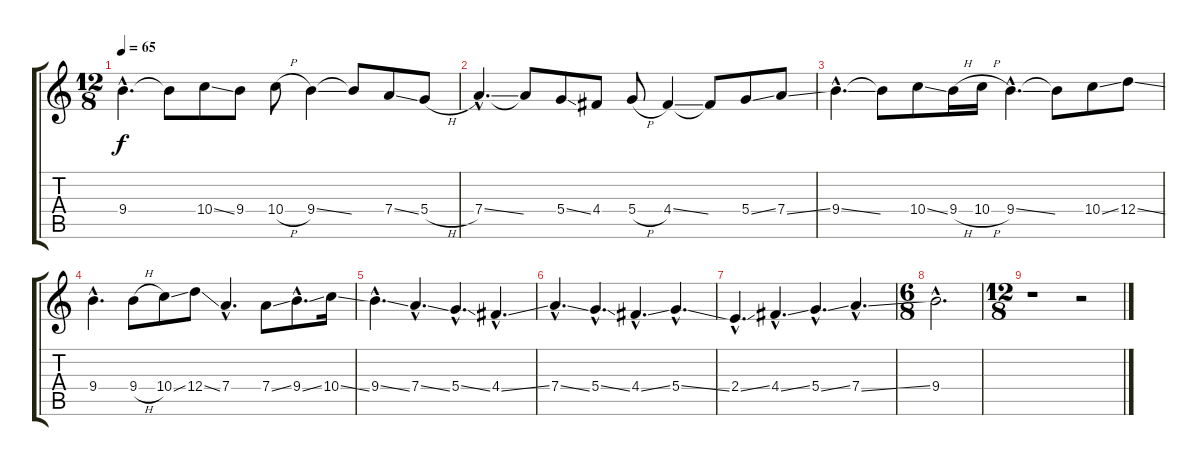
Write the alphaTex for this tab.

\track "" {instrument distortionguitar}
\staff {score tabs}
\tuning (E4 B3 G3 D3 A2 E2) {hide}
\ts (12 8)
\tempo 65
\clef g2
\ks c
9.4{hac}.4{d dy f instrument distortionguitar} 9.4{t}.8 10.4{ss}.8 9.4.8 10.4{h}.8 9.4{ss}.4 9.4{t}.8 7.4{ss}.8 5.4{h}.8 |
7.4{ss hac}.4{d} 7.4{t}.8 5.4{ss}.8 4.4.8 5.4{h}.8 4.4{ss}.4 4.4{t}.8 5.4{ss}.8 7.4{ss}.8 |
9.4{ss hac}.4{d} 9.4{t}.8 10.4{ss}.8 9.4{h}.16 10.4{h}.16 9.4{ss hac}.4{d} 9.4{t}.8 10.4{ss}.8 12.4{ss}.8 |
9.4{hac}.4{d} 9.4{h}.8 10.4{ss}.8 12.4{ss}.8 7.4{hac}.4{d} 7.4{ss}.8 9.4{ss hac}.8{d} 10.4{ss}.16 |
9.4{ss hac}.4{d} 7.4{ss hac}.4{d} 5.4{ss hac}.4{d} 4.4{ss hac}.4{d} |
7.4{ss hac}.4{d} 5.4{ss hac}.4{d} 4.4{ss hac}.4{d} 5.4{ss hac}.4{d} |
2.4{ss hac}.4{d} 4.4{ss hac}.4{d} 5.4{ss hac}.4{d} 7.4{ss hac}.4{d} |
\ts (6 8)
9.4{hac}.2{d} |
\ts (12 8)
r.1 r.2
